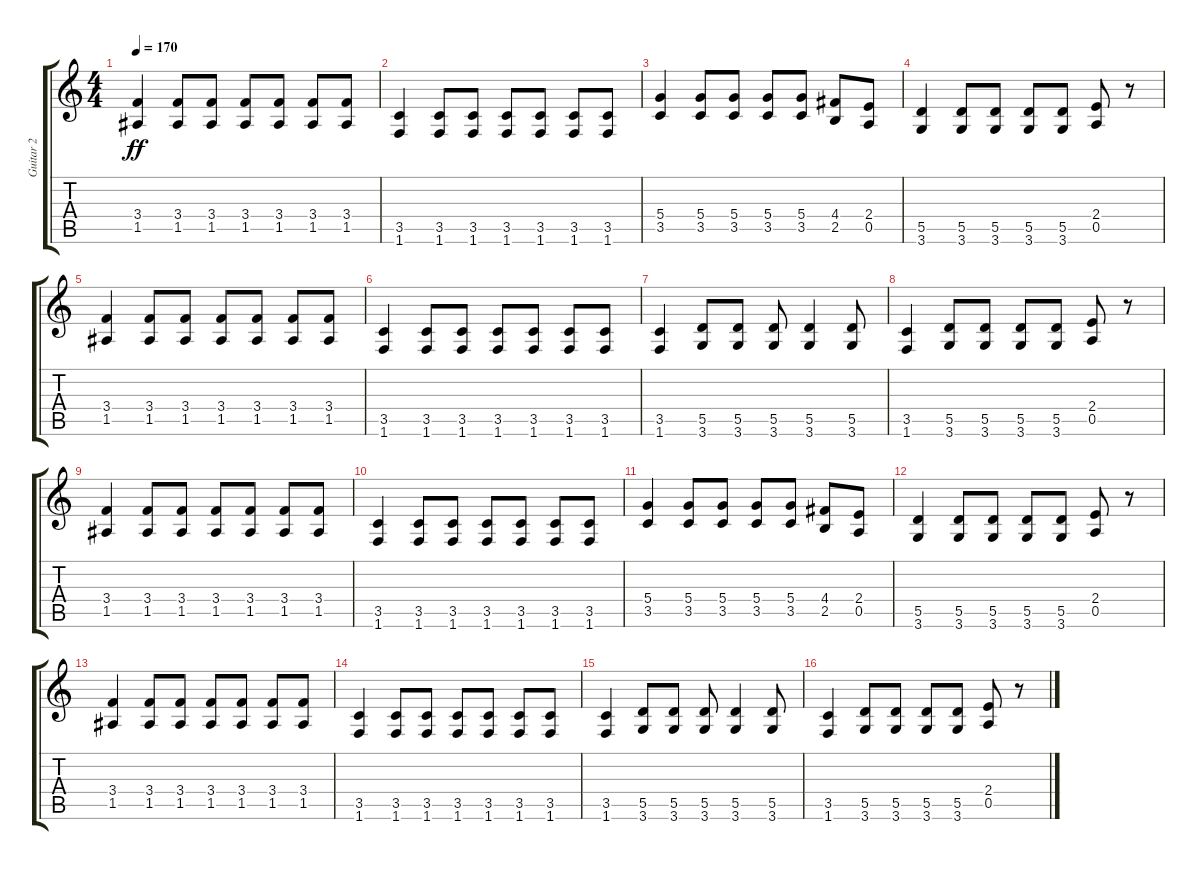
\track ("Guitar 2" "Guitar 2") {instrument distortionguitar}
\staff {score tabs}
\tuning (E4 B3 G3 D3 A2 E2) {hide}
\ts (4 4)
\tempo 170
\clef g2
\ks c
(3.4 1.5).4{dy ff} (3.4 1.5).8 (3.4 1.5).8 (3.4 1.5).8 (3.4 1.5).8 (3.4 1.5).8 (3.4 1.5).8 |
(3.5 1.6).4 (3.5 1.6).8 (3.5 1.6).8 (3.5 1.6).8 (3.5 1.6).8 (3.5 1.6).8 (3.5 1.6).8 |
(5.4 3.5).4 (5.4 3.5).8 (5.4 3.5).8 (5.4 3.5).8 (5.4 3.5).8 (4.4 2.5).8 (2.4 0.5).8 |
(5.5 3.6).4 (5.5 3.6).8 (5.5 3.6).8 (5.5 3.6).8 (5.5 3.6).8 (2.4 0.5).8 r.8 |
(3.4 1.5).4 (3.4 1.5).8 (3.4 1.5).8 (3.4 1.5).8 (3.4 1.5).8 (3.4 1.5).8 (3.4 1.5).8 |
(3.5 1.6).4 (3.5 1.6).8 (3.5 1.6).8 (3.5 1.6).8 (3.5 1.6).8 (3.5 1.6).8 (3.5 1.6).8 |
(3.5 1.6).4 (5.5 3.6).8 (5.5 3.6).8 (5.5 3.6).8 (5.5 3.6).4 (5.5 3.6).8 |
(3.5 1.6).4 (5.5 3.6).8 (5.5 3.6).8 (5.5 3.6).8 (5.5 3.6).8 (2.4 0.5).8 r.8 |
(3.4 1.5).4 (3.4 1.5).8 (3.4 1.5).8 (3.4 1.5).8 (3.4 1.5).8 (3.4 1.5).8 (3.4 1.5).8 |
(3.5 1.6).4 (3.5 1.6).8 (3.5 1.6).8 (3.5 1.6).8 (3.5 1.6).8 (3.5 1.6).8 (3.5 1.6).8 |
(5.4 3.5).4 (5.4 3.5).8 (5.4 3.5).8 (5.4 3.5).8 (5.4 3.5).8 (4.4 2.5).8 (2.4 0.5).8 |
(5.5 3.6).4 (5.5 3.6).8 (5.5 3.6).8 (5.5 3.6).8 (5.5 3.6).8 (2.4 0.5).8 r.8 |
(3.4 1.5).4 (3.4 1.5).8 (3.4 1.5).8 (3.4 1.5).8 (3.4 1.5).8 (3.4 1.5).8 (3.4 1.5).8 |
(3.5 1.6).4 (3.5 1.6).8 (3.5 1.6).8 (3.5 1.6).8 (3.5 1.6).8 (3.5 1.6).8 (3.5 1.6).8 |
(3.5 1.6).4 (5.5 3.6).8 (5.5 3.6).8 (5.5 3.6).8 (5.5 3.6).4 (5.5 3.6).8 |
(3.5 1.6).4 (5.5 3.6).8 (5.5 3.6).8 (5.5 3.6).8 (5.5 3.6).8 (2.4 0.5).8 r.8
